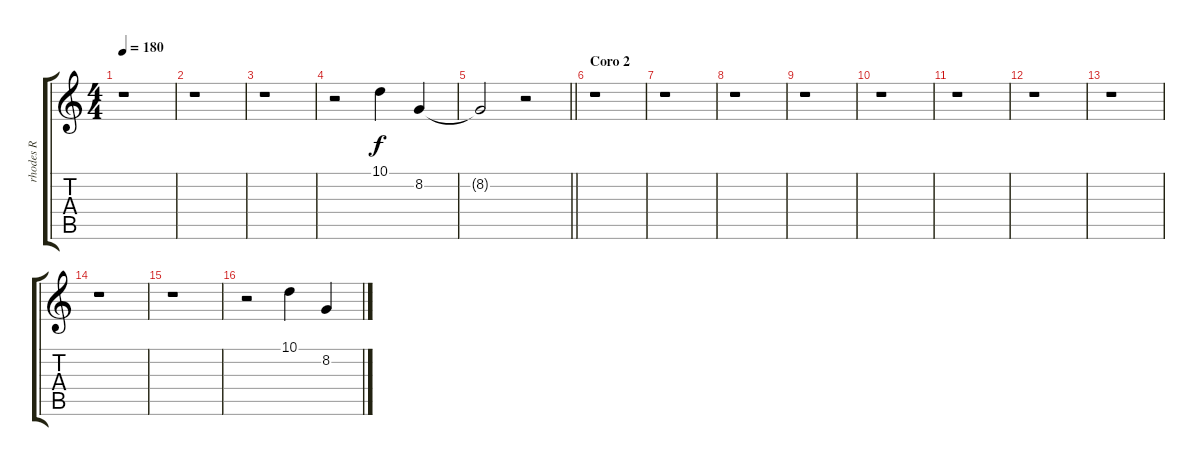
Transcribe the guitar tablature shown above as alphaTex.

\track ("rhodes R" "rhodes R") {instrument electricpiano1}
\staff {score tabs}
\tuning (E4 B3 G3 D3 A2 E2) {hide}
\ts (4 4)
\tempo 180
\clef g2
\ks c
r.1{dy f} |
r.1 |
r.1 |
r.2{instrument brightacousticpiano} 10.1.4 8.2.4 |
\barLineRight lightlight
8.2{t}.2 r.2 |
\section ("" "Coro 2")
r.1 |
r.1 |
r.1 |
r.1 |
r.1 |
r.1 |
r.1 |
r.1 |
r.1 |
r.1 |
r.2 10.1.4 8.2.4
